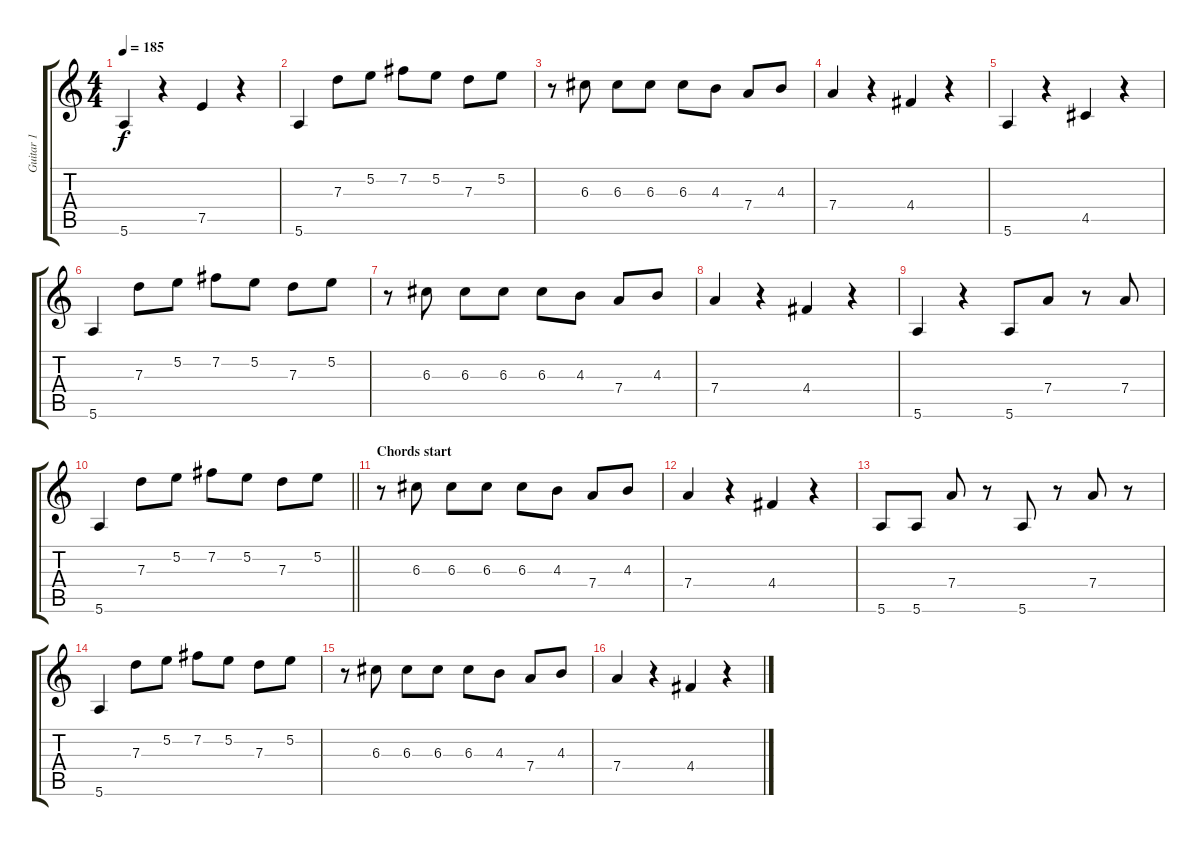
\track ("Guitar 1" "Guitar 1") {instrument overdrivenguitar}
\staff {score tabs}
\tuning (E4 B3 G3 D3 A2 E2) {hide}
\ts (4 4)
\tempo 185
\clef g2
\ks c
5.6.4{dy f} r.4 7.5.4 r.4 |
5.6.4 7.3.8 5.2.8 7.2.8 5.2.8 7.3.8 5.2.8 |
r.8 6.3.8 6.3.8 6.3.8 6.3.8 4.3.8 7.4.8 4.3.8 |
7.4.4 r.4 4.4.4 r.4 |
5.6.4 r.4 4.5.4 r.4 |
5.6.4 7.3.8 5.2.8 7.2.8 5.2.8 7.3.8 5.2.8 |
r.8 6.3.8 6.3.8 6.3.8 6.3.8 4.3.8 7.4.8 4.3.8 |
7.4.4 r.4 4.4.4 r.4 |
5.6.4 r.4 5.6.8 7.4.8 r.8 7.4.8 |
\barLineRight lightlight
5.6.4 7.3.8 5.2.8 7.2.8 5.2.8 7.3.8 5.2.8 |
\section ("" "Chords start")
r.8 6.3.8 6.3.8 6.3.8 6.3.8 4.3.8 7.4.8 4.3.8 |
7.4.4 r.4 4.4.4 r.4 |
5.6.8 5.6.8 7.4.8 r.8 5.6.8 r.8 7.4.8 r.8 |
5.6.4 7.3.8 5.2.8 7.2.8 5.2.8 7.3.8 5.2.8 |
r.8 6.3.8 6.3.8 6.3.8 6.3.8 4.3.8 7.4.8 4.3.8 |
7.4.4 r.4 4.4.4 r.4
